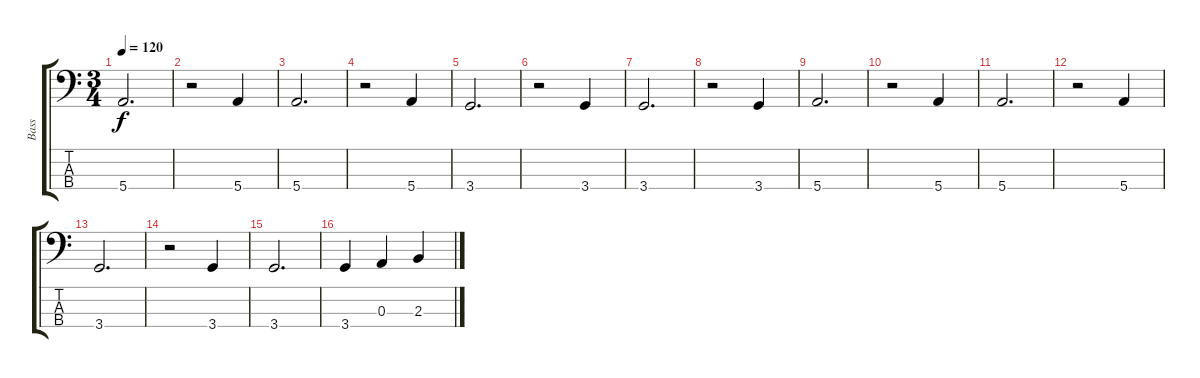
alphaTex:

\track ("Bass" "Bass") {instrument contrabass}
\staff {score tabs}
\tuning (G2 D2 A1 E1) {hide}
\ts (3 4)
\tempo 120
\clef f4
\ks c
5.4.2{d dy f} |
r.2 5.4.4 |
5.4.2{d} |
r.2 5.4.4 |
3.4.2{d} |
r.2 3.4.4 |
3.4.2{d} |
r.2 3.4.4 |
5.4.2{d} |
r.2 5.4.4 |
5.4.2{d} |
r.2 5.4.4 |
3.4.2{d} |
r.2 3.4.4 |
3.4.2{d} |
3.4.4 0.3.4 2.3.4
